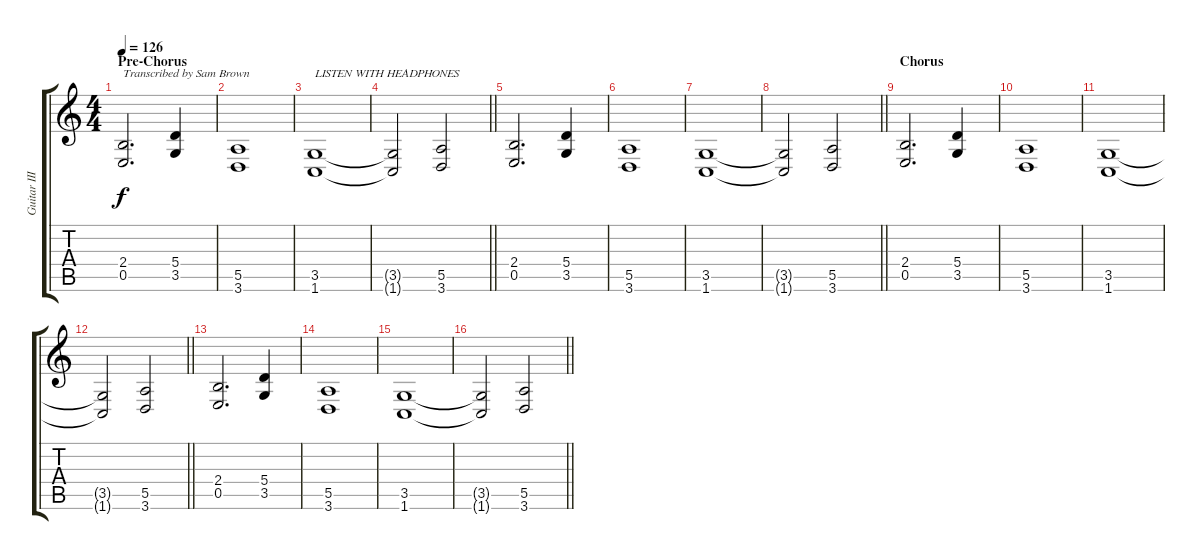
\track ("Guitar III" "Guitar III") {instrument distortionguitar}
\staff {score tabs}
\tuning (B3 Gb3 D3 A2 E2 B1) {hide}
\ts (4 4)
\section ("" "Pre-Chorus")
\tempo 126
\clef g2
\ks c
(2.4 0.5).2{d txt "Transcribed by Sam Brown" dy f} (5.4 3.5).4 |
(5.5 3.6).1 |
(3.5 1.6).1{txt "LISTEN WITH HEADPHONES"} |
\barLineRight lightlight
(3.5{t} 1.6{t}).2 (5.5 3.6).2 |
\section ("" "")
(2.4 0.5).2{d} (5.4 3.5).4 |
(5.5 3.6).1 |
(3.5 1.6).1 |
\barLineRight lightlight
(3.5{t} 1.6{t}).2 (5.5 3.6).2 |
\section ("" "Chorus")
(2.4 0.5).2{d} (5.4 3.5).4 |
(5.5 3.6).1 |
(3.5 1.6).1 |
\barLineRight lightlight
(3.5{t} 1.6{t}).2 (5.5 3.6).2 |
\section ("" "")
(2.4 0.5).2{d} (5.4 3.5).4 |
(5.5 3.6).1 |
(3.5 1.6).1 |
\barLineRight lightlight
(3.5{t} 1.6{t}).2 (5.5 3.6).2
